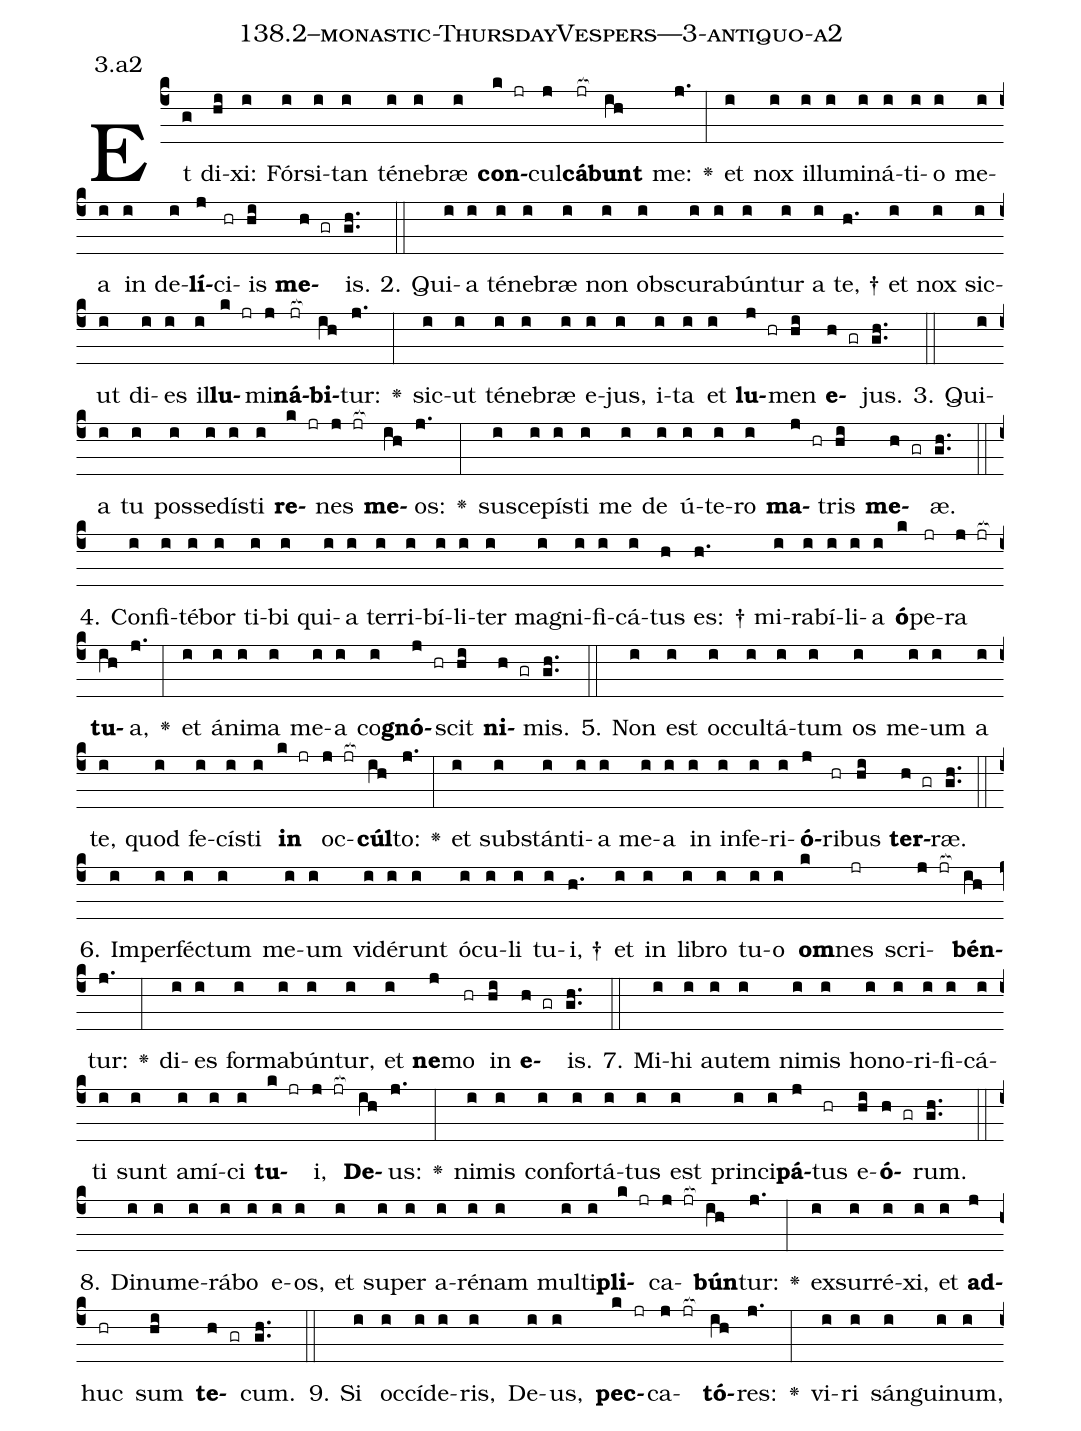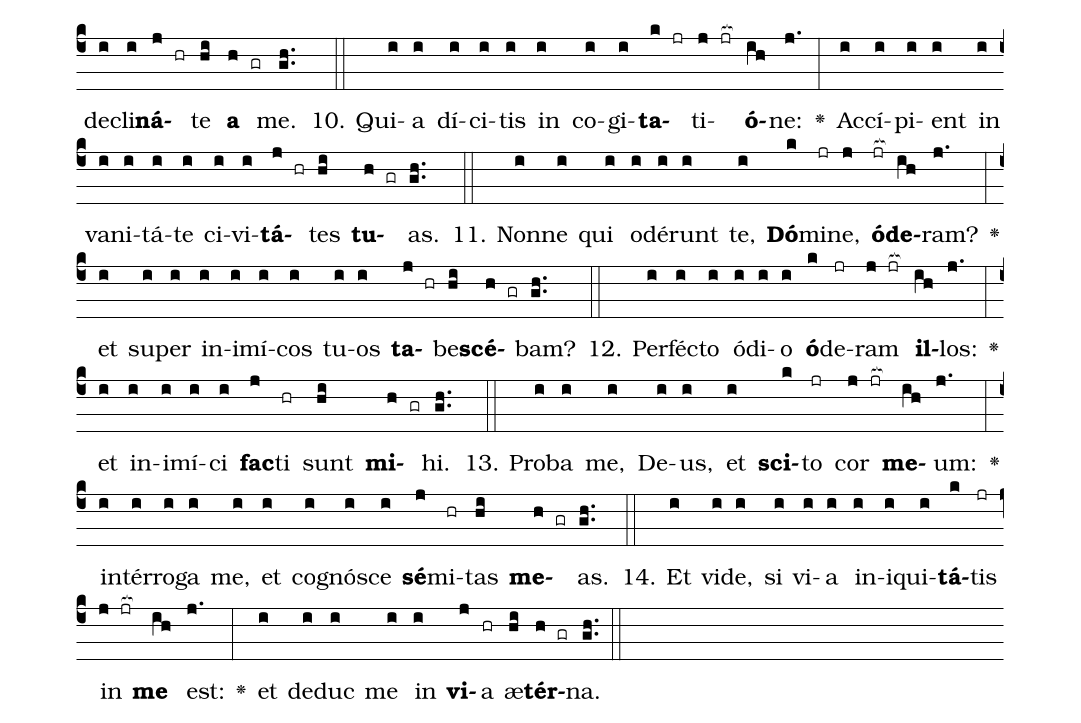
name: 138.2--monastic-ThursdayVespers---3-antiquo-a2;
annotation: 3.a2;
%%
(c4)Et(g) di(hi)xi:(i) Fór(i)si(i)tan(i) té(i)ne(i)bræ(i) <b>con</b>(k jr)cul(j)<b>cá</b>(jr[ocb:1{])<b>bunt</b>(ih[ocb:0}]) me:(j.) <v>\greheightstar</v>(:) et(i) nox(i) il(i)lu(i)mi(i)ná(i)ti(i)o(i) me(i)a(i) in(i) de(i)<b>lí</b>(j)ci(hr)is(hi) <b>me</b>(h gr)is.(gh..) (::)
2. Qui(i)a(i) té(i)ne(i)bræ(i) non(i) obs(i)cu(i)ra(i)bún(i)tur(i) a(i) te, †(h.) et(i) nox(i) sic(i)ut(i) di(i)es(i) il(i)<b>lu</b>(k jr)mi(j)<b>ná</b>(jr[ocb:1{])<b>bi</b>(ih[ocb:0}])tur:(j.) <v>\greheightstar</v>(:) sic(i)ut(i) té(i)ne(i)bræ(i) e(i)jus,(i) i(i)ta(i) et(i) <b>lu</b>(j hr)men(hi) <b>e</b>(h gr)jus.(gh..) (::)
3. Qui(i)a(i) tu(i) pos(i)se(i)dís(i)ti(i) <b>re</b>(k jr)nes(j jr[ocb:1{]) <b>me</b>(ih[ocb:0}])os:(j.) <v>\greheightstar</v>(:) su(i)sce(i)pís(i)ti(i) me(i) de(i) ú(i)te(i)ro(i) <b>ma</b>(j hr)tris(hi) <b>me</b>(h gr)æ.(gh..) (::)
4. Con(i)fi(i)té(i)bor(i) ti(i)bi(i) qui(i)a(i) ter(i)ri(i)bí(i)li(i)ter(i) ma(i)gni(i)fi(i)cá(i)tus(h) es: †(h.) mi(i)ra(i)bí(i)li(i)a(i) <b>ó</b>(k)pe(jr)ra(j jr[ocb:1{]) <b>tu</b>(ih[ocb:0}])a,(j.) <v>\greheightstar</v>(:) et(i) á(i)ni(i)ma(i) me(i)a(i) co(i)<b>gnó</b>(j hr)scit(hi) <b>ni</b>(h gr)mis.(gh..) (::)
5. Non(i) est(i) oc(i)cul(i)tá(i)tum(i) os(i) me(i)um(i) a(i) te,(i) quod(i) fe(i)cís(i)ti(i) <b>in</b>(k jr) oc(j jr[ocb:1{])<b>cúl</b>(ih[ocb:0}])to:(j.) <v>\greheightstar</v>(:) et(i) sub(i)stán(i)ti(i)a(i) me(i)a(i) in(i) in(i)fe(i)ri(i)<b>ó</b>(j)ri(hr)bus(hi) <b>ter</b>(h gr)ræ.(gh..) (::)
6. Im(i)per(i)féc(i)tum(i) me(i)um(i) vi(i)dé(i)runt(i) ó(i)cu(i)li(i) tu(i)i, †(h.) et(i) in(i) li(i)bro(i) tu(i)o(i) <b>om</b>(k)nes(jr) scri(j jr[ocb:1{])<b>bén</b>(ih[ocb:0}])tur:(j.) <v>\greheightstar</v>(:) di(i)es(i) for(i)ma(i)bún(i)tur,(i) et(i) <b>ne</b>(j)mo(hr) in(hi) <b>e</b>(h gr)is.(gh..) (::)
7. Mi(i)hi(i) au(i)tem(i) ni(i)mis(i) ho(i)no(i)ri(i)fi(i)cá(i)ti(i) sunt(i) a(i)mí(i)ci(i) <b>tu</b>(k jr)i,(j jr[ocb:1{]) <b>De</b>(ih[ocb:0}])us:(j.) <v>\greheightstar</v>(:) ni(i)mis(i) con(i)for(i)tá(i)tus(i) est(i) prin(i)ci(i)<b>pá</b>(j)tus(hr) e(hi)<b>ó</b>(h gr)rum.(gh..) (::)
8. Di(i)nu(i)me(i)rá(i)bo(i) e(i)os,(i) et(i) su(i)per(i) a(i)ré(i)nam(i) mul(i)ti(i)<b>pli</b>(k jr)ca(j jr[ocb:1{])<b>bún</b>(ih[ocb:0}])tur:(j.) <v>\greheightstar</v>(:) ex(i)sur(i)ré(i)xi,(i) et(i) <b>ad</b>(j)huc(hr) sum(hi) <b>te</b>(h gr)cum.(gh..) (::)
9. Si(i) oc(i)cí(i)de(i)ris,(i) De(i)us,(i) <b>pec</b>(k jr)ca(j jr[ocb:1{])<b>tó</b>(ih[ocb:0}])res:(j.) <v>\greheightstar</v>(:) vi(i)ri(i) sán(i)gui(i)num,(i) de(i)cli(i)<b>ná</b>(j hr)te(hi) <b>a</b>(h gr) me.(gh..) (::)
10. Qui(i)a(i) dí(i)ci(i)tis(i) in(i) co(i)gi(i)<b>ta</b>(k jr)ti(j jr[ocb:1{])<b>ó</b>(ih[ocb:0}])ne:(j.) <v>\greheightstar</v>(:) Ac(i)cí(i)pi(i)ent(i) in(i) va(i)ni(i)tá(i)te(i) ci(i)vi(i)<b>tá</b>(j hr)tes(hi) <b>tu</b>(h gr)as.(gh..) (::)
11. Non(i)ne(i) qui(i) o(i)dé(i)runt(i) te,(i) <b>Dó</b>(k)mi(jr)ne,(j) <b>ó</b>(jr[ocb:1{])<b>de</b>(ih[ocb:0}])ram?(j.) <v>\greheightstar</v>(:) et(i) su(i)per(i) in(i)i(i)mí(i)cos(i) tu(i)os(i) <b>ta</b>(j hr)be(hi)<b>scé</b>(h gr)bam?(gh..) (::)
12. Per(i)féc(i)to(i) ó(i)di(i)o(i) <b>ó</b>(k)de(jr)ram(j jr[ocb:1{]) <b>il</b>(ih[ocb:0}])los:(j.) <v>\greheightstar</v>(:) et(i) in(i)i(i)mí(i)ci(i) <b>fac</b>(j)ti(hr) sunt(hi) <b>mi</b>(h gr)hi.(gh..) (::)
13. Pro(i)ba(i) me,(i) De(i)us,(i) et(i) <b>sci</b>(k)to(jr) cor(j jr[ocb:1{]) <b>me</b>(ih[ocb:0}])um:(j.) <v>\greheightstar</v>(:) in(i)tér(i)ro(i)ga(i) me,(i) et(i) co(i)gnó(i)sce(i) <b>sé</b>(j)mi(hr)tas(hi) <b>me</b>(h gr)as.(gh..) (::)
14. Et(i) vi(i)de,(i) si(i) vi(i)a(i) in(i)i(i)qui(i)<b>tá</b>(k)tis(jr) in(j jr[ocb:1{]) <b>me</b>(ih[ocb:0}]) est:(j.) <v>\greheightstar</v>(:) et(i) de(i)duc(i) me(i) in(i) <b>vi</b>(j)a(hr) æ(hi)<b>tér</b>(h gr)na.(gh..) (::)
